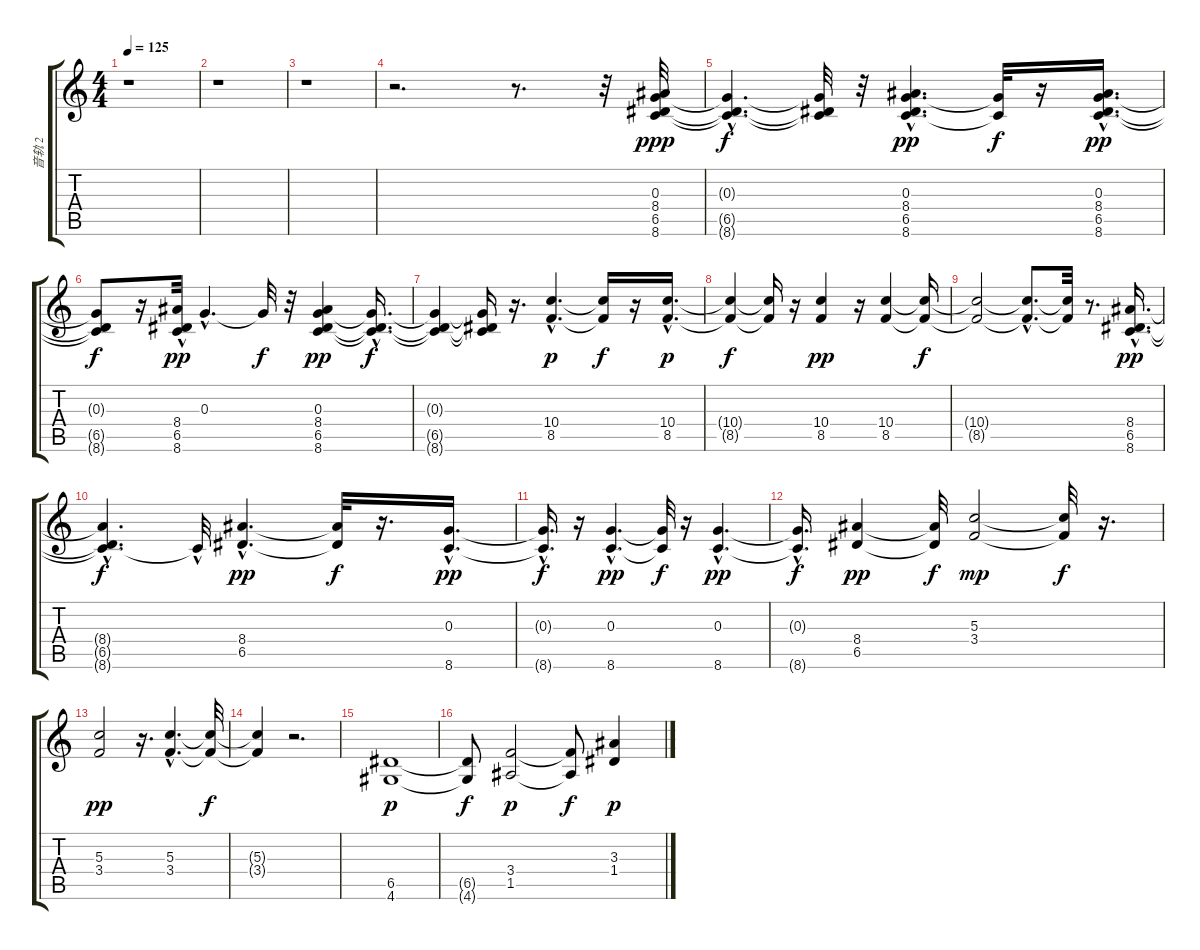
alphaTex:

\track ("音轨 2" "音轨 2") {instrument overdrivenguitar}
\staff {score tabs}
\tuning (E4 B3 G3 D3 A2 E2) {hide}
\ts (4 4)
\tempo 125
\clef g2
\ks c
r.1{dy f} |
r.1 |
r.1 |
r.2{d} r.8{d} r.32 (0.3 8.4 6.5 8.6).32{dy ppp} |
(0.3{hac t} 6.5{hac t} 8.6{hac t}).4{d dy f} (0.3{t} 6.5{t} 8.6{t}).32 r.32 (0.3{hac} 8.4 6.5{hac} 8.6{hac}).4{d dy pp} (0.3{t} 8.6{t}).32{dy f} r.16 (0.3{hac} 8.4 6.5{hac} 8.6{hac}).16{d dy pp} |
(0.3{t} 6.5{t} 8.6{t}).8{dy f} r.16 (8.4 6.5{hac} 8.6{hac}).32{dy pp} 0.3{hac}.4{d} 0.3{t}.32{dy f} r.32 (0.3 8.4 6.5 8.6).4{dy pp} (0.3{hac t} 6.5{hac t} 8.6{hac t}).16{d dy f} |
(0.3{t} 6.5{t} 8.6{t}).4 (0.3{t} 6.5{t} 8.6{t}).16 r.16{d} (10.4{hac} 8.5{hac}).4{d dy p} (10.4{t} 8.5{t}).16{dy f} r.16 (10.4{hac} 8.5{hac}).16{d dy p} |
(10.4{t} 8.5{t}).4{dy f} (10.4{t} 8.5{t}).16 r.16 (10.4 8.5).4{dy pp} r.16 (10.4 8.5).4 (10.4{t} 8.5{t}).16{dy f} |
(10.4{t} 8.5{t}).2 (10.4{hac t} 8.5{hac t}).8{d} (10.4{t} 8.5{t}).32 r.8{d} (8.4{hac} 6.5{hac} 8.6{hac}).16{d dy pp} |
(8.4{t} 6.5{t} 8.6{hac t}).4{d dy f} 8.6{hac t}.32 (8.4{hac} 6.5{hac}).4{d dy pp} (8.4{t} 6.5{t}).32{dy f} r.16{d} (0.3{hac} 8.6{hac}).16{d dy pp} |
(0.3{hac t} 8.6{hac t}).16{d dy f} r.16 (0.3{hac} 8.6{hac}).4{d dy pp} (0.3{t} 8.6{t}).32{dy f} r.16 (0.3{hac} 8.6{hac}).4{d dy pp} |
(0.3{hac t} 8.6{t}).16{d dy f} (8.4 6.5).4{dy pp} (8.4{t} 6.5{t}).32{dy f} (5.3 3.4).2{dy mp} (5.3{t} 3.4{t}).32{dy f} r.16{d} |
(5.3 3.4).2{dy pp} r.16{d} (5.3{hac} 3.4{hac}).4{d} (5.3{t} 3.4{t}).32{dy f} |
(5.3{t} 3.4{t}).4 r.2{d} |
(6.5 4.6).1{dy p} |
(6.5{t} 4.6{t}).8{dy f} (3.4 1.5).2{dy p} (3.4{t} 1.5{t}).8{dy f} (3.3 1.4).4{dy p}
